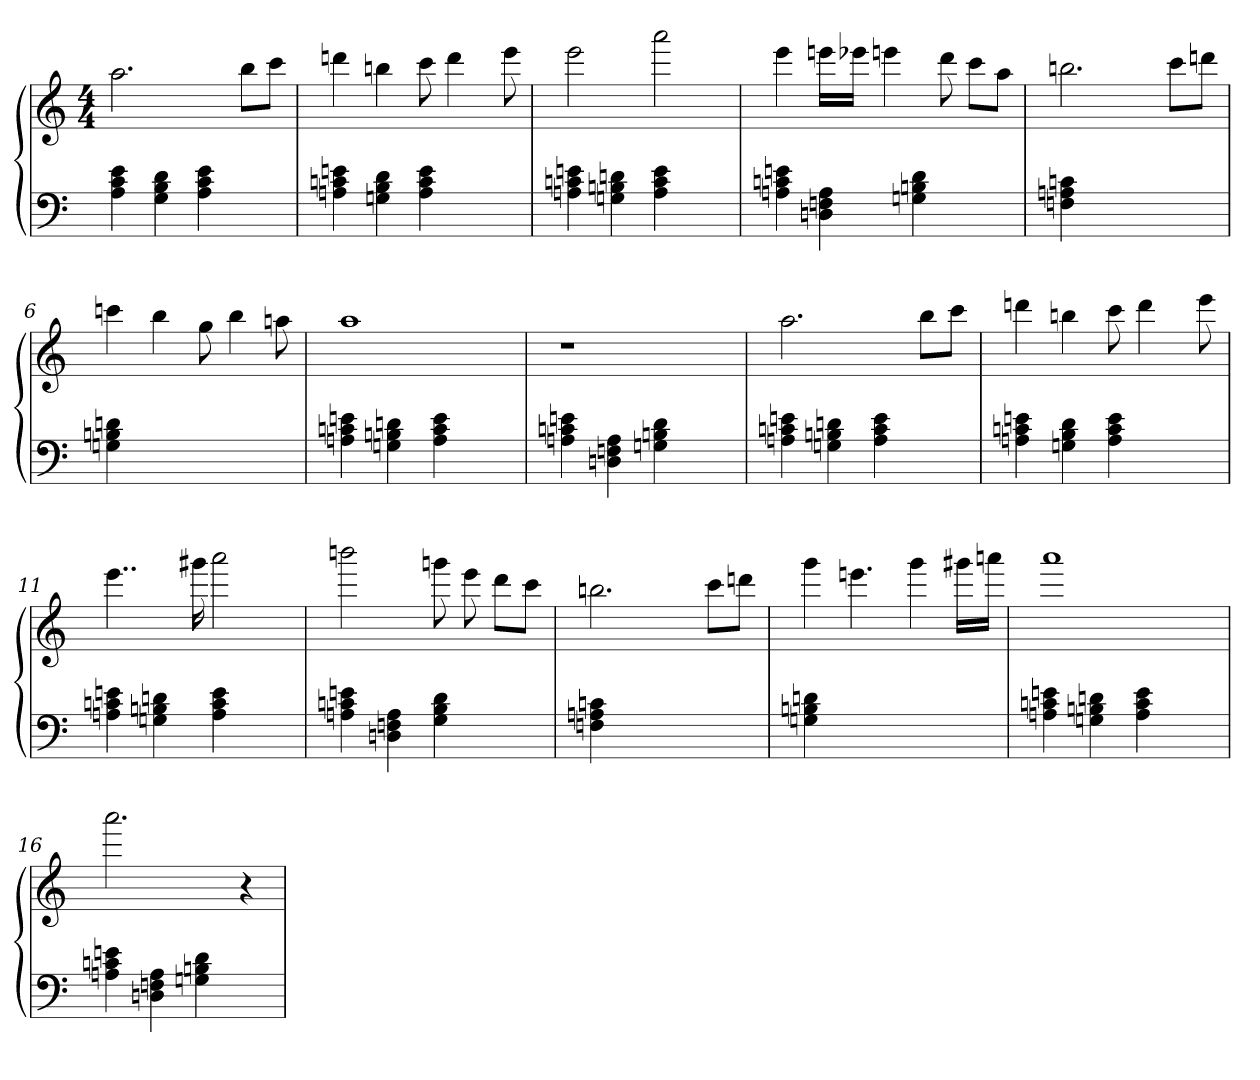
**kern	**kern
*part2	*part1
*staff2	*staff1
*	*M4/4
=1	=1
4A 4c 4e	2.aa
4G 4B 4d	.
4A 4c 4e	.
4ryy	8bbL
.	8cccJ
=2	=2
4An 4cn 4en	4dddn
4Gn 4B 4d	4bbn
4A 4c 4e	8ccc
.	4ddd
4ryy	.
.	8eee
=3	=3
4An 4cn 4en	2eee
4Gn 4Bn 4dn	.
4A 4c 4e	2aaa
4ryy	.
=4	=4
4An 4cn 4en	4eee
4Dn 4Fn 4A	16eeenLL
.	16eee-XJJ
.	4eeen
4Gn 4Bn 4d	.
.	8ddd
4ryy	8cccL
.	8aaJ
=5	=5
4Fn 4An 4cn	2.bbn
2.ryy	.
.	8cccL
.	8dddnJ
=6	=6
4Gn 4Bn 4dn	4cccn
2.ryy	4bb
.	8gg
.	4bb
.	8aan
=7	=7
4An 4cn 4en	1aa
4Gn 4Bn 4dn	.
4A 4c 4e	.
4ryy	.
=8	=8
4An 4cn 4en	1r
4Dn 4Fn 4A	.
4Gn 4Bn 4d	.
4ryy	.
=9	=9
4An 4cn 4en	2.aa
4Gn 4Bn 4dn	.
4A 4c 4e	.
4ryy	8bbL
.	8cccJ
=10	=10
4An 4cn 4en	4dddn
4Gn 4B 4d	4bbn
4A 4c 4e	8ccc
.	4ddd
4ryy	.
.	8eee
=11	=11
4An 4cn 4en	4..eee
4Gn 4Bn 4dn	.
.	16ggg#X
4A 4c 4e	2aaa
4ryy	.
=12	=12
4An 4cn 4en	2bbbn
4Dn 4Fn 4A	.
4G 4B 4d	8gggn
.	8eee
4ryy	8dddL
.	8cccJ
=13	=13
4Fn 4An 4cn	2.bbn
2.ryy	.
.	8cccL
.	8dddnJ
=14	=14
4Gn 4Bn 4dn	4ggg
2.ryy	4.eeen
.	4ggg
.	16ggg#XLL
.	16aaanJJ
=15	=15
4An 4cn 4en	1aaa
4Gn 4Bn 4dn	.
4A 4c 4e	.
4ryy	.
=16	=16
4An 4cn 4en	2.aaa
4Dn 4Fn 4A	.
4Gn 4Bn 4d	.
4ryy	4r
=	=
*-	*-
